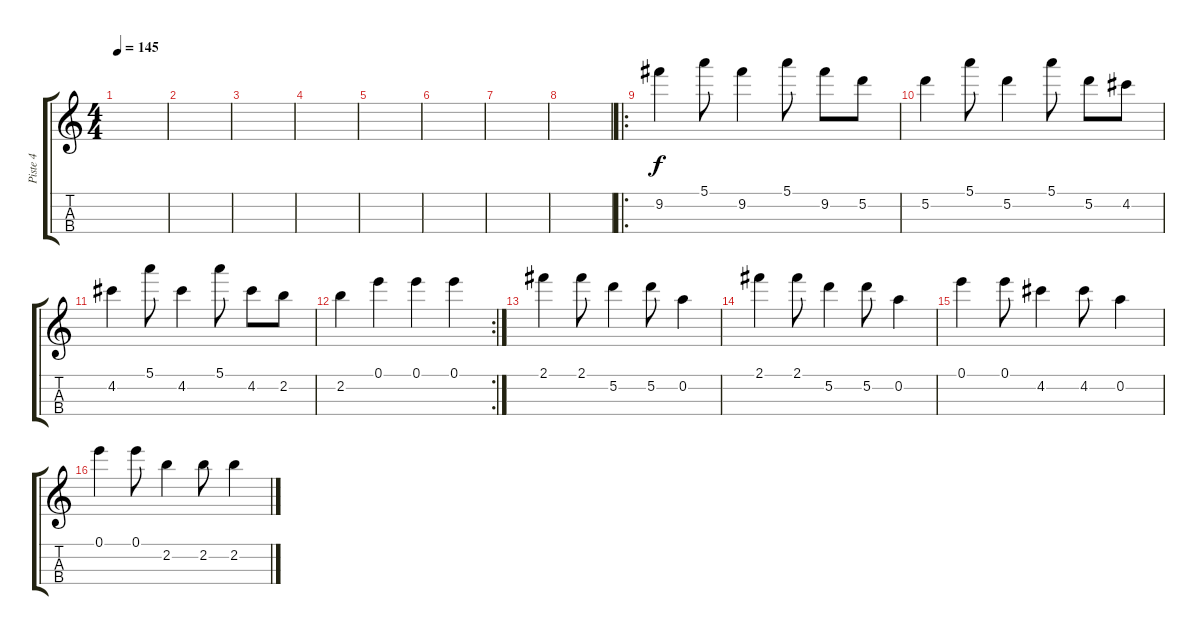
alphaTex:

\track ("Piste 4" "Piste 4") {instrument banjo}
\staff {score tabs}
\tuning (E5 A4 D4 G3) {hide}
\displaytranspose 12
\ts (4 4)
\tempo 145
\clef g2
\ks c
|
|
|
|
|
|
|
|
\ro
9.2.4 5.1.8 9.2.4 5.1.8 9.2.8 5.2.8 |
5.2.4 5.1.8 5.2.4 5.1.8 5.2.8 4.2.8 |
4.2.4 5.1.8 4.2.4 5.1.8 4.2.8 2.2.8 |
\rc 2
2.2.4 0.1.4 0.1.4 0.1.4 |
2.1.4 2.1.8 5.2.4 5.2.8 0.2.4 |
2.1.4 2.1.8 5.2.4 5.2.8 0.2.4 |
0.1.4 0.1.8 4.2.4 4.2.8 0.2.4 |
0.1.4 0.1.8 2.2.4 2.2.8 2.2.4
